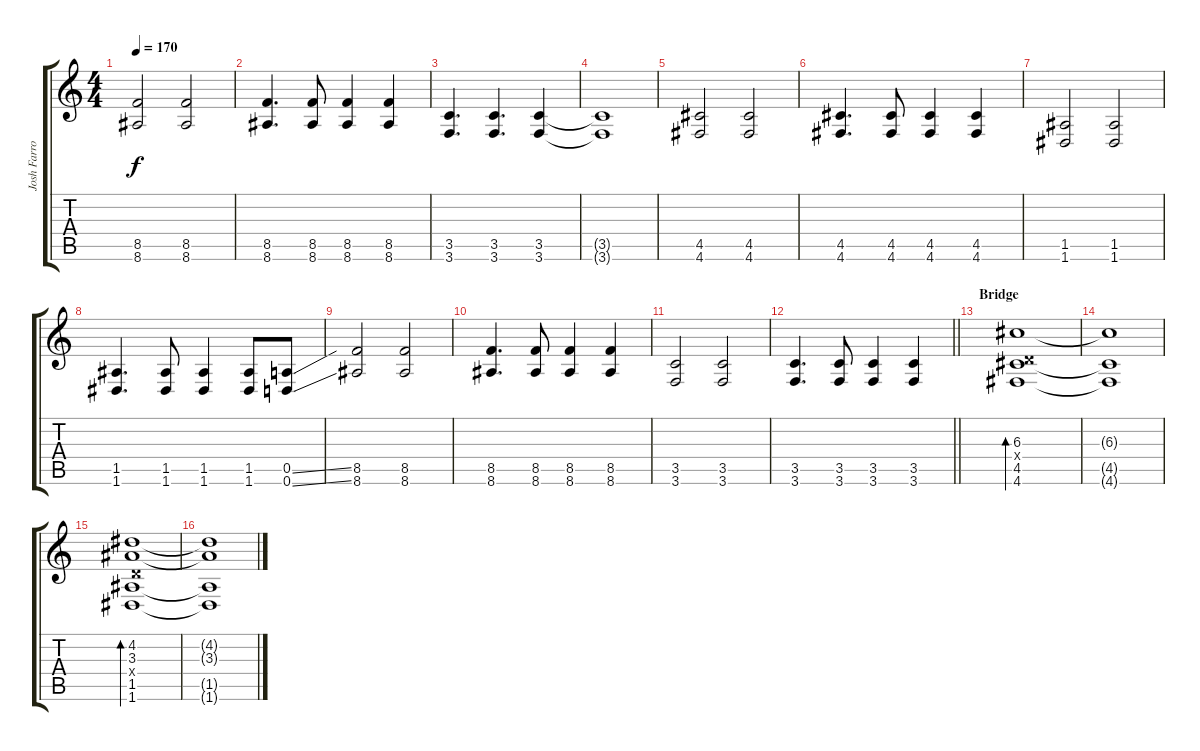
\track ("Josh Farro (Rhythm Guitar/Left)" "Josh Farro") {instrument distortionguitar}
\staff {score tabs}
\tuning (E4 B3 G3 D3 A2 D2) {hide}
\ts (4 4)
\tempo 170
\clef g2
\ks c
(8.5 8.6).2{dy f} (8.5 8.6).2 |
(8.5 8.6).4{d} (8.5 8.6).8 (8.5 8.6).4 (8.5 8.6).4 |
(3.5 3.6).4{d} (3.5 3.6).4{d} (3.5 3.6).4 |
(3.5{t} 3.6{t}).1 |
(4.5 4.6).2 (4.5 4.6).2 |
(4.5 4.6).4{d} (4.5 4.6).8 (4.5 4.6).4 (4.5 4.6).4 |
(1.5 1.6).2 (1.5 1.6).2 |
(1.5 1.6).4{d} (1.5 1.6).8 (1.5 1.6).4 (1.5 1.6).8 (0.5{ss} 0.6{ss}).8 |
(8.5 8.6).2 (8.5 8.6).2 |
(8.5 8.6).4{d} (8.5 8.6).8 (8.5 8.6).4 (8.5 8.6).4 |
(3.5 3.6).2 (3.5 3.6).2 |
\barLineRight lightlight
(3.5 3.6).4{d} (3.5 3.6).8 (3.5 3.6).4 (3.5 3.6).4 |
\section ("" "Bridge")
(6.3 0.4{x} 4.5 4.6).1{bd 60 volume 10 instrument electricguitarjazz} |
(6.3{t} 4.5{t} 4.6{t}).1 |
(4.2 3.3 0.4{x} 1.5 1.6).1{bd 60} |
(4.2{t} 3.3{t} 1.5{t} 1.6{t}).1
